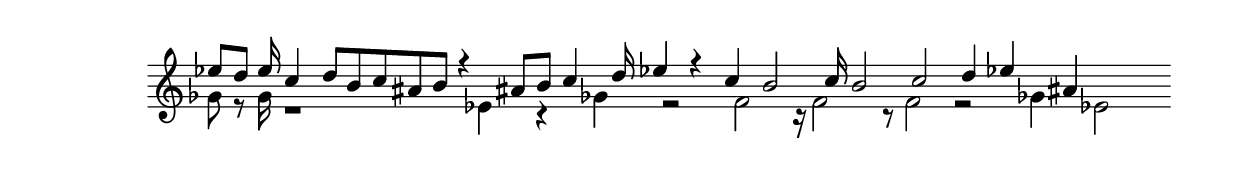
\version "2.18.2"
\language "english"

\header {
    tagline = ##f
}

\layout {}

\paper {}

\score {
    \new Staff
    \with
    {
        \remove Time_signature_engraver
        \remove Bar_engraver
    }
    {
        <<
            \context Voice = "mala voice"
            {
                \voiceOne
                ef''8
                d''8
                ef''16
                c''4
                d''8
                b'8
                c''8
                as'8
                b'8
                r4
                as'8
                b'8
                c''4
                d''16
                ef''4
                r4
                c''4
                b'2
                c''16
                b'2
                c''2
                d''4
                ef''4
                as'4
            }
            \context Voice = "vela voice"
            {
                \voiceTwo
                gf'8
                r8
                gf'16
                r1
                ef'4
                r4
                gf'4
                r2
                f'2
                r16
                f'2
                r8
                f'2
                r2
                gf'4
                ef'2
            }
        >>
    }
}